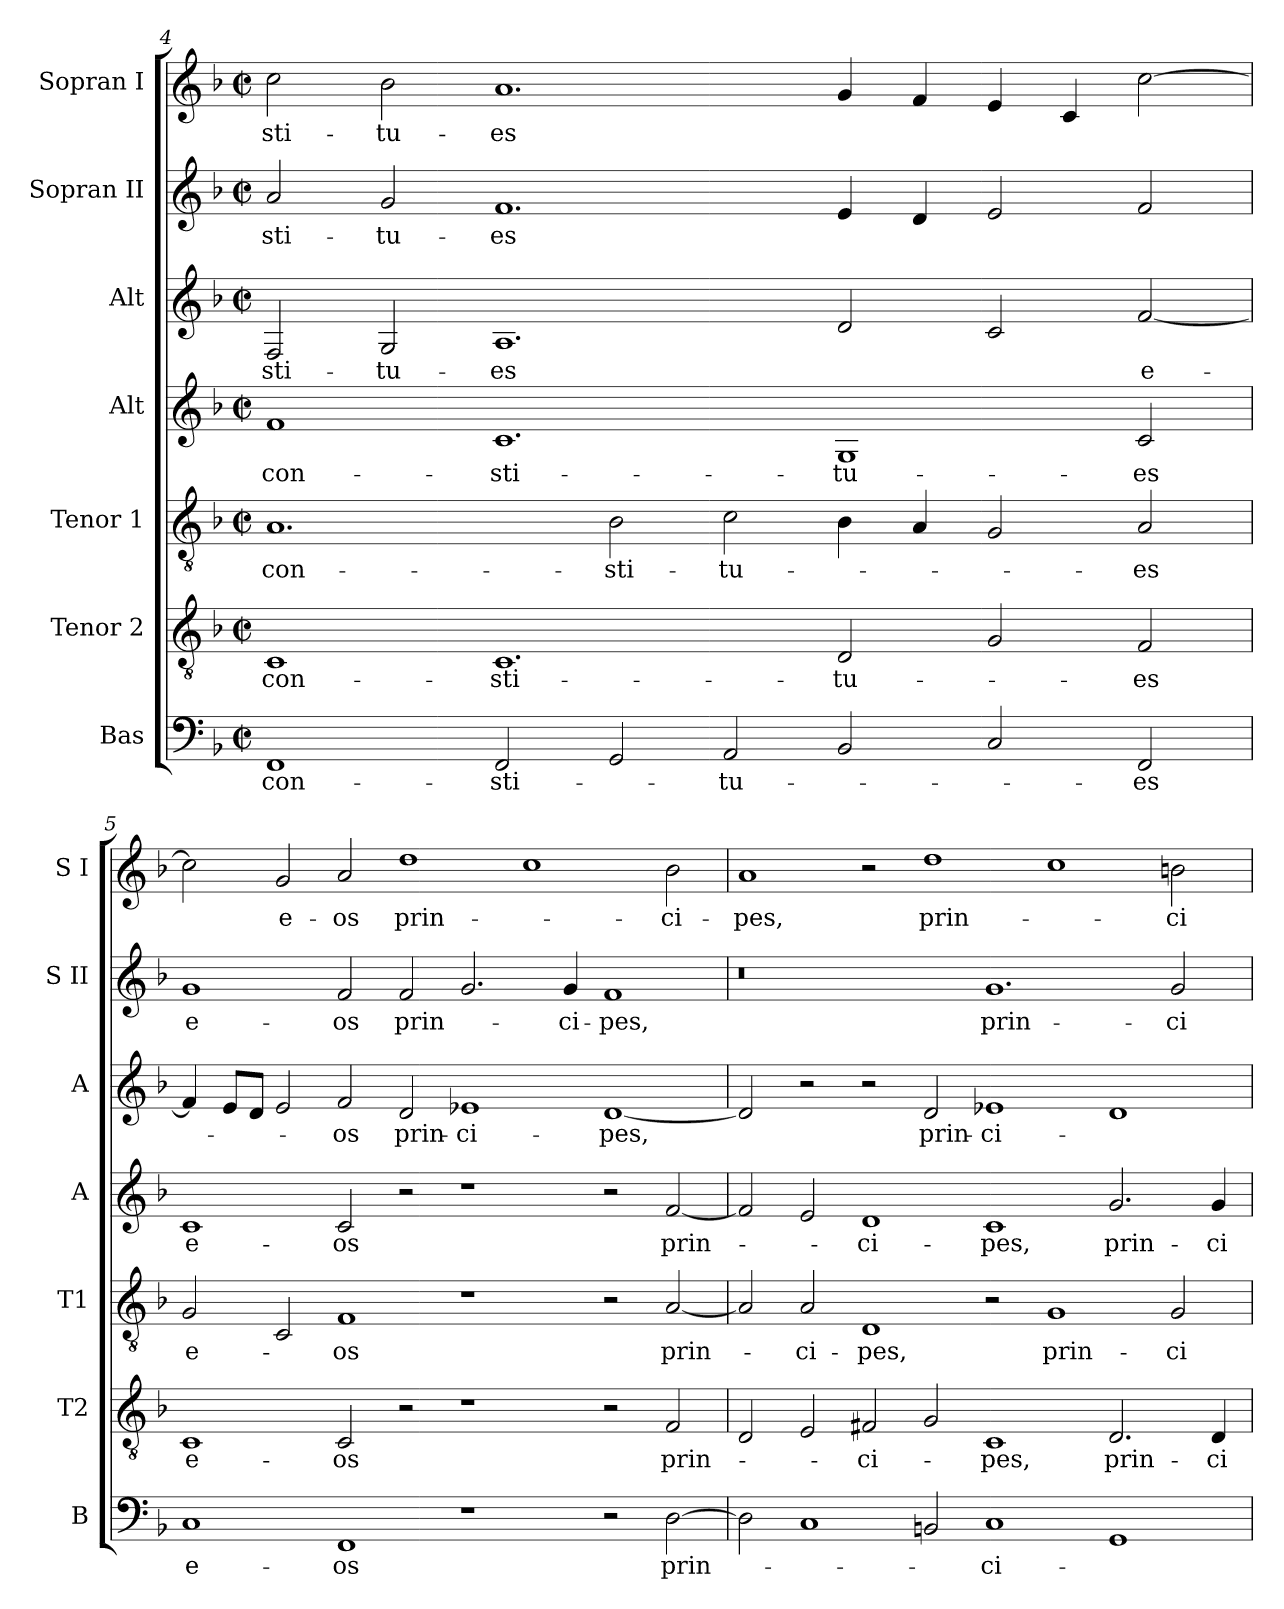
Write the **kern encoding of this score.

**kern	**text	**kern	**text	**kern	**text	**kern	**text	**kern	**text	**kern	**text	**kern	**text
*part7	*part7	*part6	*part6	*part5	*part5	*part4	*part4	*part3	*part3	*part2	*part2	*part1	*part1
*staff7	*staff7	*staff6	*staff6	*staff5	*staff5	*staff4	*staff4	*staff3	*staff3	*staff2	*staff2	*staff1	*staff1
*I"Bas	*	*I"Tenor 2	*	*I"Tenor 1	*	*I"Alt	*	*I"Alt	*	*I"Sopran II	*	*I"Sopran I	*
*I'B	*	*I'T2	*	*I'T1	*	*I'A	*	*I'A	*	*I'S II	*	*I'S I	*
!!LO:PB:g=z
*clefF4	*	*clefGv2	*	*clefGv2	*	*clefG2	*	*clefG2	*	*clefG2	*	*clefG2	*
*k[b-]	*	*k[b-]	*	*k[b-]	*	*k[b-]	*	*k[b-]	*	*k[b-]	*	*k[b-]	*
*F:	*	*F:	*	*F:	*	*F:	*	*F:	*	*F:	*	*F:	*
*M2/2	*	*M2/2	*	*M2/2	*	*M2/2	*	*M2/2	*	*M2/2	*	*M2/2	*
*met(c|)	*	*met(c|)	*	*met(c|)	*	*met(c|)	*	*met(c|)	*	*met(c|)	*	*met(c|)	*
=4	=4	=4	=4	=4	=4	=4	=4	=4	=4	=4	=4	=4	=4
!	!LO:LY:b	!	!LO:LY:b	!	!LO:LY:b	!	!LO:LY:b	!	!LO:LY:b	!	!LO:LY:b	!	!LO:LY:b
1FF	con-	1C	con-	1.A	con-	1f	con-	2F/	-sti-	2a/	-sti-	2cc\	-sti-
!	!	!	!	!	!	!	!	!	!LO:LY:b	!	!LO:LY:b	!	!LO:LY:b
.	.	.	.	.	.	.	.	2G/	-tu-	2g/	-tu-	2b-\	-tu-
!	!LO:LY:b	!	!LO:LY:b	!	!	!	!LO:LY:b	!	!LO:LY:b	!	!LO:LY:b	!	!LO:LY:b
2FF/	-sti-	1.C	-sti-	.	.	1.c	-sti-	1.A	-es	1.f	-es	1.a	-es
!	!	!	!	!	!LO:LY:b	!	!	!	!	!	!	!	!
2GG/	.	.	.	2B-\	-sti-	.	.	.	.	.	.	.	.
!	!LO:LY:b	!	!	!	!LO:LY:b	!	!	!	!	!	!	!	!
2AA/	-tu-	.	.	2c\	-tu-	.	.	.	.	.	.	.	.
!	!	!	!LO:LY:b	!	!	!	!LO:LY:b	!	!	!	!	!	!
2BB-/	.	2D/	-tu-	4B-\	.	1G	-tu-	2d/	.	4e/	.	4g/	.
.	.	.	.	4A/	.	.	.	.	.	4d/	.	4f/	.
2C/	.	2G/	.	2G/	.	.	.	2c/	.	2e/	.	4e/	.
.	.	.	.	.	.	.	.	.	.	.	.	4c/	.
!	!LO:LY:b	!	!LO:LY:b	!	!LO:LY:b	!	!LO:LY:b	!	!LO:LY:b	!	!	!	!
2FF/	-es	2F/	-es	2A/	-es	2c/	-es	[2f/	e-	2f/	.	[2cc\	.
=5	=5	=5	=5	=5	=5	=5	=5	=5	=5	=5	=5	=5	=5
!	!LO:LY:b	!	!LO:LY:b	!	!LO:LY:b	!	!LO:LY:b	!	!	!	!LO:LY:b	!	!
1C	e-	1C	e-	2G/	e-	1c	e-	4f/]	.	1g	e-	2cc\]	.
.	.	.	.	.	.	.	.	8e/L	.	.	.	.	.
.	.	.	.	.	.	.	.	8d/J	.	.	.	.	.
!	!	!	!	!	!	!	!	!	!	!	!	!	!LO:LY:b
.	.	.	.	2C/	.	.	.	2e/	.	.	.	2g/	e-
!	!LO:LY:b	!	!LO:LY:b	!	!LO:LY:b	!	!LO:LY:b	!	!LO:LY:b	!	!LO:LY:b	!	!LO:LY:b
1FF	-os	2C/	-os	1F	-os	2c/	-os	2f/	-os	2f/	-os	2a/	-os
!	!	!	!	!	!	!	!	!	!LO:LY:b	!	!LO:LY:b	!	!LO:LY:b
.	.	2r	.	.	.	2r	.	2d/	prin-	2f/	prin-	1dd	prin-
!	!	!	!	!	!	!	!	!	!LO:LY:b	!	!	!	!
1r	.	1r	.	1r	.	1r	.	1e-X	-ci-	2.g/	.	.	.
.	.	.	.	.	.	.	.	.	.	.	.	1cc	.
!	!	!	!	!	!	!	!	!	!	!	!LO:LY:b	!	!
.	.	.	.	.	.	.	.	.	.	4g/	-ci-	.	.
!	!	!	!	!	!	!	!	!	!LO:LY:b	!	!LO:LY:b	!	!
2r	.	2r	.	2r	.	2r	.	[1d	-pes,	1f	-pes,	.	.
!	!LO:LY:b	!	!LO:LY:b	!	!LO:LY:b	!	!LO:LY:b	!	!	!	!	!	!LO:LY:b
[2D\	prin-	2F/	prin-	[2A/	prin-	[2f/	prin-	.	.	.	.	2b-\	-ci-
=6	=6	=6	=6	=6	=6	=6	=6	=6	=6	=6	=6	=6	=6
!	!	!	!	!	!	!	!	!	!	!	!	!	!LO:LY:b
2D\]	.	2D/	.	2A/]	.	2f/]	.	2d/]	.	0r	.	1a	-pes,
!	!	!	!	!	!LO:LY:b	!	!	!	!	!	!	!	!
1C	.	2E/	.	2A/	-ci-	2e/	.	2r	.	.	.	.	.
!	!	!	!LO:LY:b	!	!LO:LY:b	!	!LO:LY:b	!	!	!	!	!	!
.	.	2F#X/	-ci-	1D	-pes,	1d	-ci-	2r	.	.	.	2r	.
!	!	!	!	!	!	!	!	!	!LO:LY:b	!	!	!	!LO:LY:b
2BBn/	.	2G/	.	.	.	.	.	2d/	prin-	.	.	1dd	prin-
!	!LO:LY:b	!	!LO:LY:b	!	!	!	!LO:LY:b	!	!LO:LY:b	!	!LO:LY:b	!	!
1C	-ci-	1C	-pes,	2r	.	1c	-pes,	1e-X	-ci-	1.g	prin-	.	.
!	!	!	!	!	!LO:LY:b	!	!	!	!	!	!	!	!
.	.	.	.	1G	prin-	.	.	.	.	.	.	1cc	.
!	!	!	!LO:LY:b	!	!	!	!LO:LY:b	!	!	!	!	!	!
1GG	.	2.D/	prin-	.	.	2.g/	prin-	1d	.	.	.	.	.
!	!	!	!	!	!LO:LY:b	!	!	!	!	!	!LO:LY:b	!	!LO:LY:b
.	.	.	.	2G/	-ci-	.	.	.	.	2g/	-ci-	2bn\	-ci-
!	!	!	!LO:LY:b	!	!	!	!LO:LY:b	!	!	!	!	!	!
.	.	4D/	-ci-	.	.	4g/	-ci-	.	.	.	.	.	.
=	=	=	=	=	=	=	=	=	=	=	=	=	=
*-	*-	*-	*-	*-	*-	*-	*-	*-	*-	*-	*-	*-	*-
